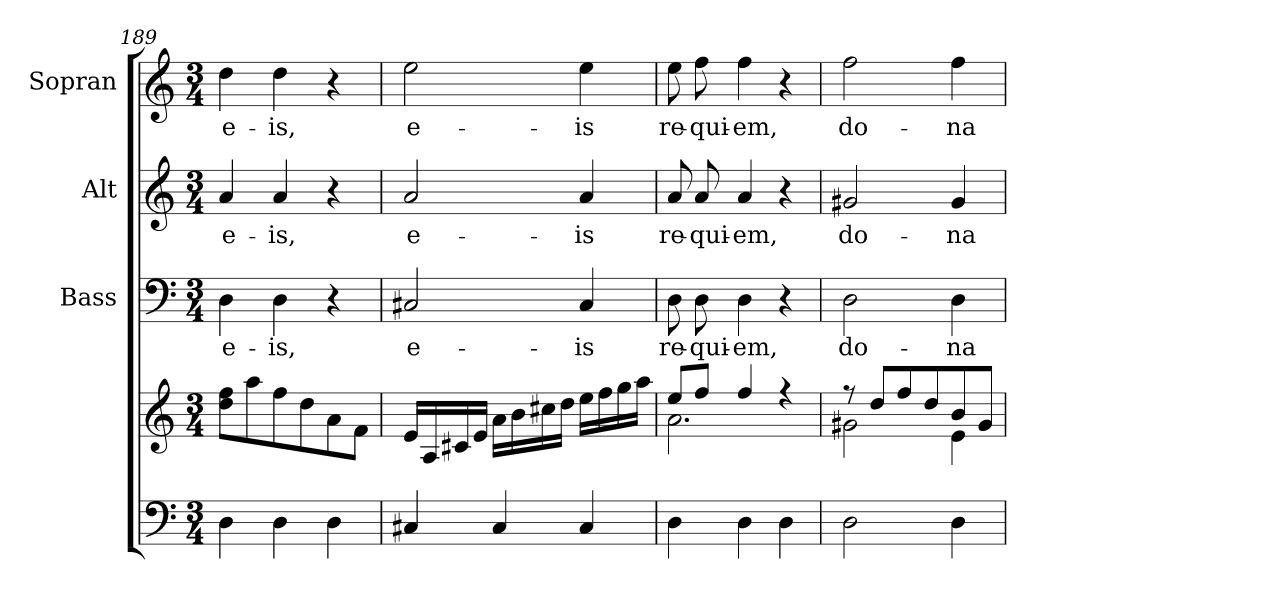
**kern	**kern	**kern	**text	**kern	**text	**kern	**text
*part4	*part4	*part3	*part3	*part2	*part2	*part1	*part1
*staff5	*staff4	*staff3	*staff3	*staff2	*staff2	*staff1	*staff1
*	*	*I"Bass	*	*I"Alt	*	*I"Sopran	*
*	*	*I'B.	*	*I'A.	*	*I'S.	*
*clefF4	*clefG2	*clefF4	*	*clefG2	*	*clefG2	*
*k[]	*k[]	*k[]	*	*k[]	*	*k[]	*
*C:	*C:	*C:	*	*C:	*	*C:	*
*M3/4	*M3/4	*M3/4	*	*M3/4	*	*M3/4	*
=189	=189	=189	=189	=189	=189	=189	=189
!	!	!	!LO:LY:b	!	!LO:LY:b	!	!LO:LY:b
4D\	8dd\ 8ff\L	4D\	e-	4a/	e-	4dd\	e-
.	8aa\	.	.	.	.	.	.
!	!	!	!LO:LY:b	!	!LO:LY:b	!	!LO:LY:b
4D\	8ff\	4D\	-is,	4a/	-is,	4dd\	-is,
.	8dd\	.	.	.	.	.	.
4D\	8a\	4r	.	4r	.	4r	.
.	8f\J	.	.	.	.	.	.
=190	=190	=190	=190	=190	=190	=190	=190
!	!	!	!LO:LY:b	!	!LO:LY:b	!	!LO:LY:b
4C#X/	16e/LL	2C#X/	e-	2a/	e-	2ee\	e-
.	16A/	.	.	.	.	.	.
.	16c#X/	.	.	.	.	.	.
.	16e/JJ	.	.	.	.	.	.
4C#/	16a\LL	.	.	.	.	.	.
.	16b\	.	.	.	.	.	.
.	16cc#X\	.	.	.	.	.	.
.	16dd\JJ	.	.	.	.	.	.
!	!	!	!LO:LY:b	!	!LO:LY:b	!	!LO:LY:b
4C#/	16ee\LL	4C#/	-is	4a/	-is	4ee\	-is
.	16ff\	.	.	.	.	.	.
.	16gg\	.	.	.	.	.	.
.	16aa\JJ	.	.	.	.	.	.
=191	=191	=191	=191	=191	=191	=191	=191
*	*^	*	*	*	*	*	*
!	!	!	!	!LO:LY:b	!	!LO:LY:b	!	!LO:LY:b
4D\	8ee/L	2.a\	8D\	re-	8a/	re-	8ee\	re-
!	!	!	!	!LO:LY:b	!	!LO:LY:b	!	!LO:LY:b
.	8ff/J	.	8D\	-qui-	8a/	-qui-	8ff\	-qui-
!	!	!	!	!LO:LY:b	!	!LO:LY:b	!	!LO:LY:b
4D\	4ff/	.	4D\	-em,	4a/	-em,	4ff\	-em,
4D\	4ree	.	4r	.	4r	.	4r	.
=192	=192	=192	=192	=192	=192	=192	=192	=192
!	!	!	!	!LO:LY:b	!	!LO:LY:b	!	!LO:LY:b
2D\	8ree	2g#X\	2D\	do-	2g#X/	do-	2ff\	do-
.	8dd/L	.	.	.	.	.	.	.
.	8ff/	.	.	.	.	.	.	.
.	8dd/	.	.	.	.	.	.	.
!	!	!	!	!LO:LY:b	!	!LO:LY:b	!	!LO:LY:b
4D\	8b/	4e\	4D\	-na	4g#/	-na	4ff\	-na
.	8g#/J	.	.	.	.	.	.	.
*	*v	*v	*	*	*	*	*	*
=	=	=	=	=	=	=	=
*-	*-	*-	*-	*-	*-	*-	*-
